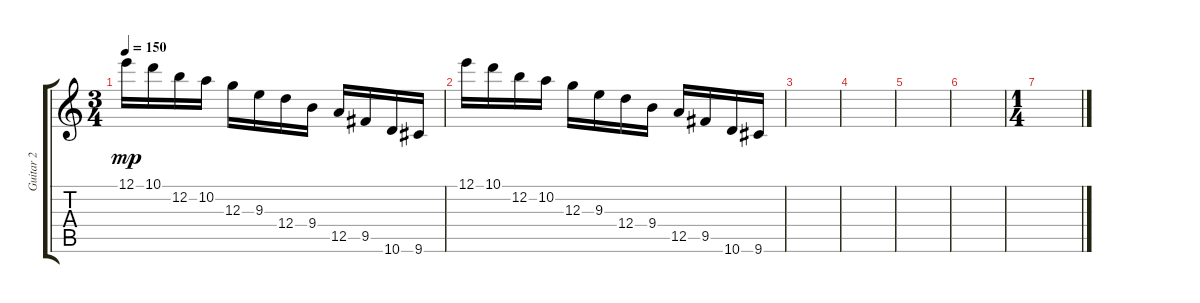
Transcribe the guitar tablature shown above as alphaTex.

\track ("Guitar 2" "Guitar 2") {instrument overdrivenguitar}
\staff {score tabs}
\tuning (E4 B3 G3 D3 A2 E2) {hide}
\ts (3 4)
\tempo 150
\clef g2
\ks c
12.1.16{dy mp} 10.1.16 12.2.16 10.2.16 12.3.16 9.3.16 12.4.16 9.4.16 12.5.16 9.5.16 10.6.16 9.6.16 |
12.1.16 10.1.16 12.2.16 10.2.16 12.3.16 9.3.16 12.4.16 9.4.16 12.5.16 9.5.16 10.6.16 9.6.16 |
|
|
|
|
\ts (1 4)
